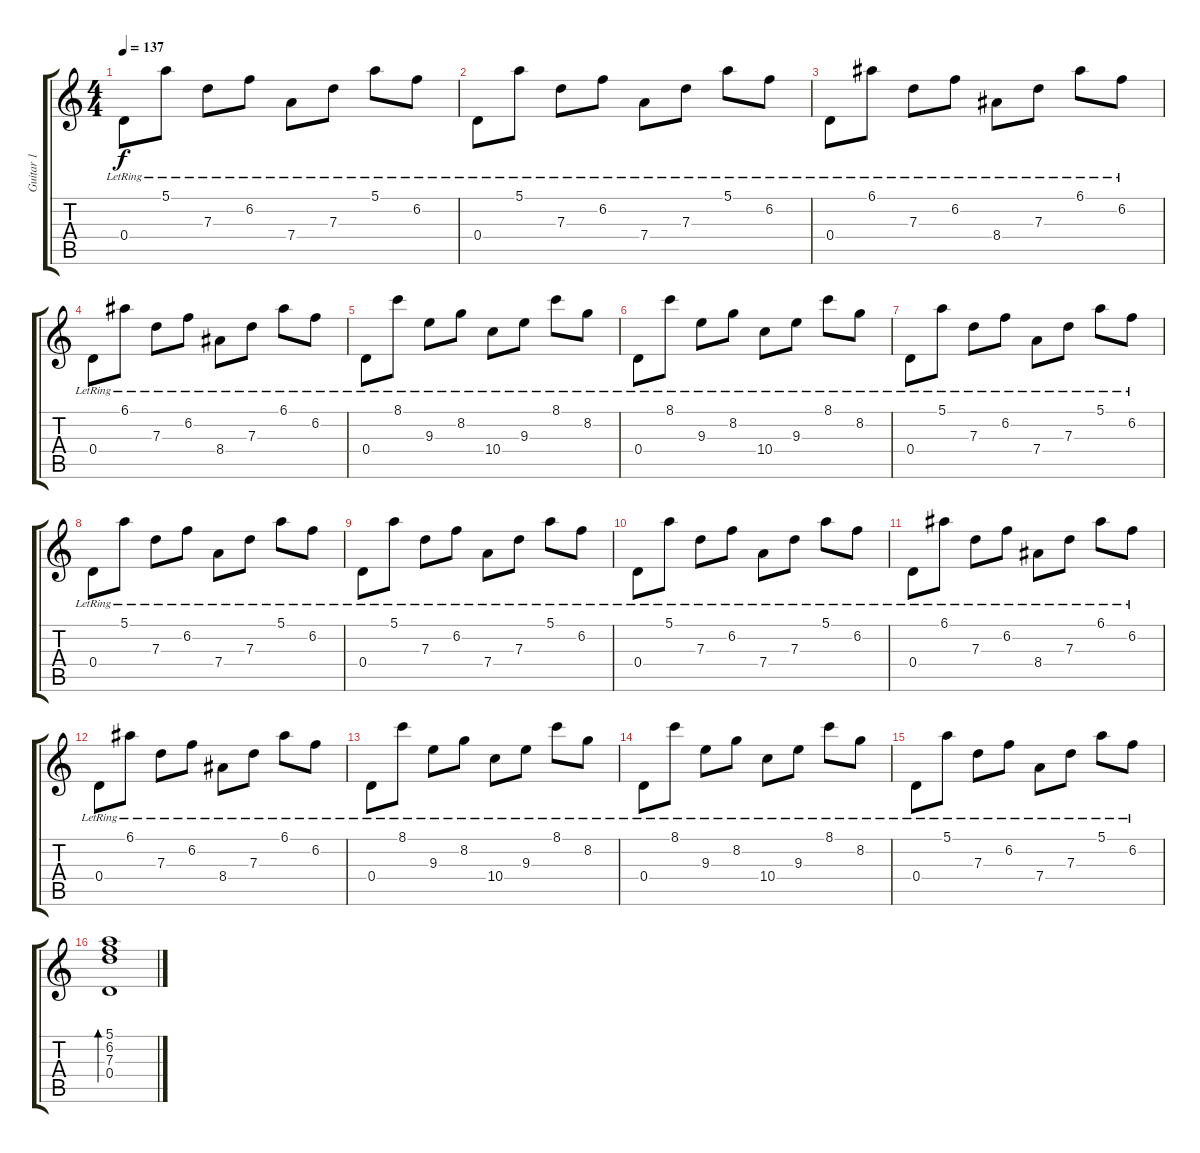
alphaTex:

\track ("Guitar 1" "Guitar 1") {instrument acousticguitarsteel}
\staff {score tabs}
\tuning (E4 B3 G3 D3 A2 E2) {hide}
\ts (4 4)
\tempo 137
\clef g2
\ks c
0.4{lr}.8{dy f instrument acousticguitarsteel} 5.1{lr}.8 7.3{lr}.8 6.2{lr}.8 7.4{lr}.8 7.3{lr}.8 5.1{lr}.8 6.2{lr}.8 |
0.4{lr}.8 5.1{lr}.8 7.3{lr}.8 6.2{lr}.8 7.4{lr}.8 7.3{lr}.8 5.1{lr}.8 6.2{lr}.8 |
0.4{lr}.8 6.1{lr}.8 7.3{lr}.8 6.2{lr}.8 8.4{lr}.8 7.3{lr}.8 6.1{lr}.8 6.2{lr}.8 |
0.4{lr}.8 6.1{lr}.8 7.3{lr}.8 6.2{lr}.8 8.4{lr}.8 7.3{lr}.8 6.1{lr}.8 6.2{lr}.8 |
0.4{lr}.8 8.1{lr}.8 9.3{lr}.8 8.2{lr}.8 10.4{lr}.8 9.3{lr}.8 8.1{lr}.8 8.2{lr}.8 |
0.4{lr}.8 8.1{lr}.8 9.3{lr}.8 8.2{lr}.8 10.4{lr}.8 9.3{lr}.8 8.1{lr}.8 8.2{lr}.8 |
0.4{lr}.8 5.1{lr}.8 7.3{lr}.8 6.2{lr}.8 7.4{lr}.8 7.3{lr}.8 5.1{lr}.8 6.2{lr}.8 |
0.4{lr}.8 5.1{lr}.8 7.3{lr}.8 6.2{lr}.8 7.4{lr}.8 7.3{lr}.8 5.1{lr}.8 6.2{lr}.8 |
0.4{lr}.8 5.1{lr}.8 7.3{lr}.8 6.2{lr}.8 7.4{lr}.8 7.3{lr}.8 5.1{lr}.8 6.2{lr}.8 |
0.4{lr}.8 5.1{lr}.8 7.3{lr}.8 6.2{lr}.8 7.4{lr}.8 7.3{lr}.8 5.1{lr}.8 6.2{lr}.8 |
0.4{lr}.8 6.1{lr}.8 7.3{lr}.8 6.2{lr}.8 8.4{lr}.8 7.3{lr}.8 6.1{lr}.8 6.2{lr}.8 |
0.4{lr}.8 6.1{lr}.8 7.3{lr}.8 6.2{lr}.8 8.4{lr}.8 7.3{lr}.8 6.1{lr}.8 6.2{lr}.8 |
0.4{lr}.8 8.1{lr}.8 9.3{lr}.8 8.2{lr}.8 10.4{lr}.8 9.3{lr}.8 8.1{lr}.8 8.2{lr}.8 |
0.4{lr}.8 8.1{lr}.8 9.3{lr}.8 8.2{lr}.8 10.4{lr}.8 9.3{lr}.8 8.1{lr}.8 8.2{lr}.8 |
0.4{lr}.8 5.1{lr}.8 7.3{lr}.8 6.2{lr}.8 7.4{lr}.8 7.3{lr}.8 5.1{lr}.8 6.2{lr}.8 |
(5.1 6.2 7.3 0.4).1{bd 120}
